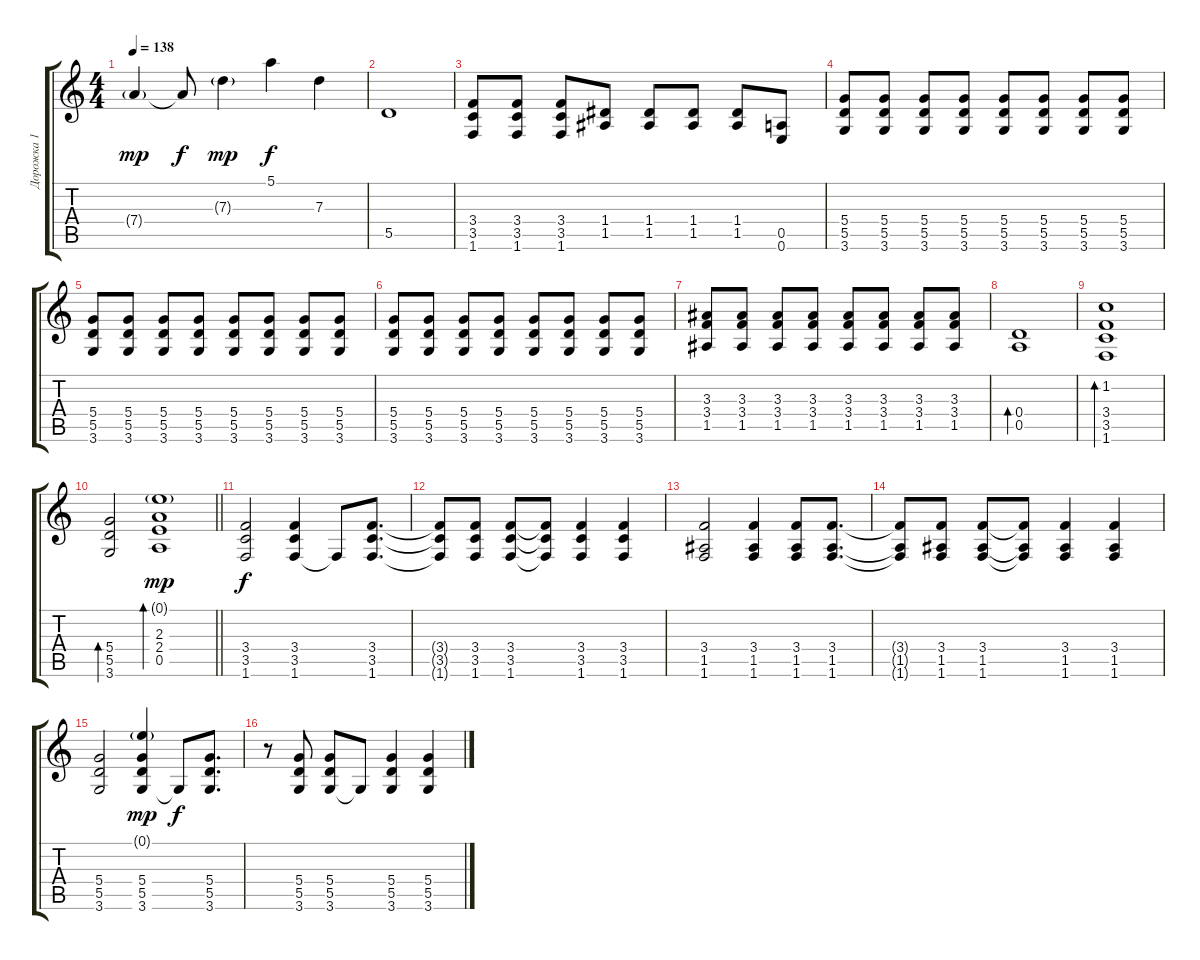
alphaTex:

\track ("Дорожка 1" "Дорожка 1") {instrument acousticguitarsteel}
\staff {score tabs}
\tuning (E4 B3 G3 D3 A2 E2) {hide}
\ts (4 4)
\tempo 138
\clef g2
\ks c
7.4{g}.4{dy mp} 7.4{t}.8{dy f} 7.3{g}.4{dy mp} 5.1.4{dy f} 7.3.4 |
5.5.1 |
(3.4 3.5 1.6).8 (3.4 3.5 1.6).8 (3.4 3.5 1.6).8 (1.4 1.5).8 (1.4 1.5).8 (1.4 1.5).8 (1.4 1.5).8 (0.5 0.6).8 |
(5.4 5.5 3.6).8 (5.4 5.5 3.6).8 (5.4 5.5 3.6).8 (5.4 5.5 3.6).8 (5.4 5.5 3.6).8 (5.4 5.5 3.6).8 (5.4 5.5 3.6).8 (5.4 5.5 3.6).8 |
(5.4 5.5 3.6).8 (5.4 5.5 3.6).8 (5.4 5.5 3.6).8 (5.4 5.5 3.6).8 (5.4 5.5 3.6).8 (5.4 5.5 3.6).8 (5.4 5.5 3.6).8 (5.4 5.5 3.6).8 |
(5.4 5.5 3.6).8 (5.4 5.5 3.6).8 (5.4 5.5 3.6).8 (5.4 5.5 3.6).8 (5.4 5.5 3.6).8 (5.4 5.5 3.6).8 (5.4 5.5 3.6).8 (5.4 5.5 3.6).8 |
(3.3 3.4 1.5).8 (3.3 3.4 1.5).8 (3.3 3.4 1.5).8 (3.3 3.4 1.5).8 (3.3 3.4 1.5).8 (3.3 3.4 1.5).8 (3.3 3.4 1.5).8 (3.3 3.4 1.5).8 |
(0.4 0.5).1{bd 120 volume 14} |
(1.2 3.4 3.5 1.6).1{bd 120} |
\barLineRight lightlight
(5.4 5.5 3.6).2{bd 120} (0.1{g} 2.3 2.4 0.5).1{bd 120 dy mp} |
(3.4 3.5 1.6).2{dy f} (3.4 3.5 1.6).4 1.6{t}.8 (3.4 3.5 1.6).8{d} |
(3.4{t} 3.5{t} 1.6{t}).8 (3.4 3.5 1.6).8 (3.4 3.5 1.6).8 (3.4{t} 3.5{t} 1.6{t}).8 (3.4 3.5 1.6).4 (3.4 3.5 1.6).4 |
(3.4 1.5 1.6).2 (3.4 1.5 1.6).4 (3.4 1.5 1.6).8 (3.4 1.5 1.6).8{d} |
(3.4{t} 1.5{t} 1.6{t}).8 (3.4 1.5 1.6).8 (3.4 1.5 1.6).8 (3.4{t} 1.5{t} 1.6{t}).8 (3.4 1.5 1.6).4 (3.4 1.5 1.6).4 |
(5.4 5.5 3.6).2 (0.1{g} 5.4 5.5 3.6).4{dy mp} 3.6{t}.8{dy f} (5.4 5.5 3.6).8{d} |
r.8 (5.4 5.5 3.6).8 (5.4 5.5 3.6).8 3.6{t}.8 (5.4 5.5 3.6).4 (5.4 5.5 3.6).4
